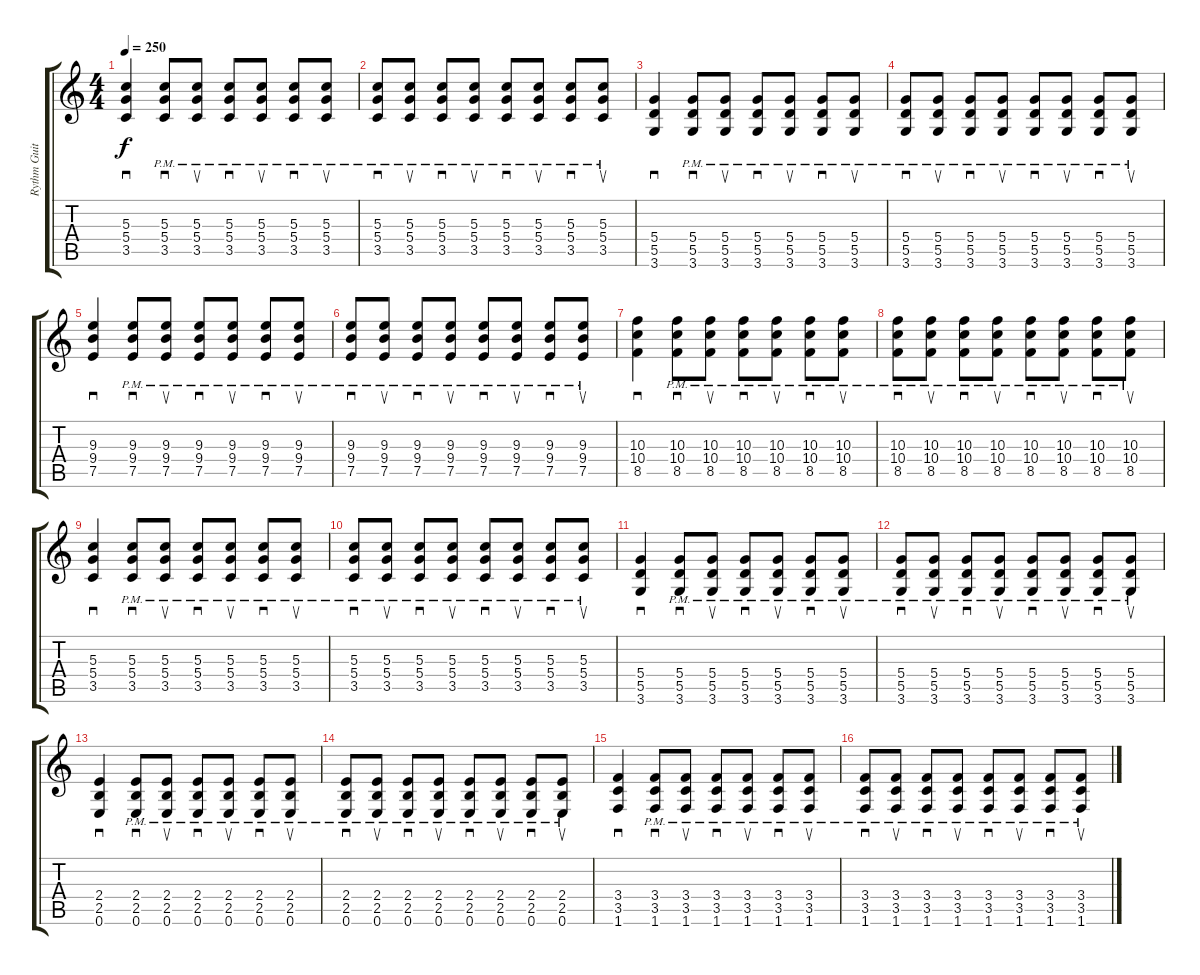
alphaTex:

\track ("Rythm Guitar" "Rythm Guit") {instrument distortionguitar}
\staff {score tabs}
\tuning (E4 B3 G3 D3 A2 E2) {hide}
\ts (4 4)
\tempo 250
\clef g2
\ks c
(5.3 5.4 3.5).4{sd dy f} (5.3{pm} 5.4{pm} 3.5{pm}).8{sd} (5.3{pm} 5.4{pm} 3.5{pm}).8{su} (5.3{pm} 5.4{pm} 3.5{pm}).8{sd} (5.3{pm} 5.4{pm} 3.5{pm}).8{su} (5.3{pm} 5.4{pm} 3.5{pm}).8{sd} (5.3{pm} 5.4{pm} 3.5{pm}).8{su} |
(5.3{pm} 5.4{pm} 3.5{pm}).8{sd} (5.3{pm} 5.4{pm} 3.5{pm}).8{su} (5.3{pm} 5.4{pm} 3.5{pm}).8{sd} (5.3{pm} 5.4{pm} 3.5{pm}).8{su} (5.3{pm} 5.4{pm} 3.5{pm}).8{sd} (5.3{pm} 5.4{pm} 3.5{pm}).8{su} (5.3{pm} 5.4{pm} 3.5{pm}).8{sd} (5.3{pm} 5.4{pm} 3.5{pm}).8{su} |
(5.4 5.5 3.6).4{sd} (5.4{pm} 5.5{pm} 3.6).8{sd} (5.4{pm} 5.5{pm} 3.6).8{su} (5.4{pm} 5.5{pm} 3.6).8{sd} (5.4{pm} 5.5{pm} 3.6).8{su} (5.4{pm} 5.5{pm} 3.6).8{sd} (5.4{pm} 5.5{pm} 3.6).8{su} |
(5.4{pm} 5.5{pm} 3.6).8{sd} (5.4{pm} 5.5{pm} 3.6).8{su} (5.4{pm} 5.5{pm} 3.6).8{sd} (5.4{pm} 5.5{pm} 3.6).8{su} (5.4{pm} 5.5{pm} 3.6).8{sd} (5.4{pm} 5.5{pm} 3.6).8{su} (5.4{pm} 5.5{pm} 3.6).8{sd} (5.4{pm} 5.5{pm} 3.6).8{su} |
(9.3 9.4 7.5).4{sd} (9.3{pm} 9.4{pm} 7.5{pm}).8{sd} (9.3{pm} 9.4{pm} 7.5{pm}).8{su} (9.3{pm} 9.4{pm} 7.5{pm}).8{sd} (9.3{pm} 9.4{pm} 7.5{pm}).8{su} (9.3{pm} 9.4{pm} 7.5{pm}).8{sd} (9.3{pm} 9.4{pm} 7.5{pm}).8{su} |
(9.3{pm} 9.4{pm} 7.5{pm}).8{sd} (9.3{pm} 9.4{pm} 7.5{pm}).8{su} (9.3{pm} 9.4{pm} 7.5{pm}).8{sd} (9.3{pm} 9.4{pm} 7.5{pm}).8{su} (9.3{pm} 9.4{pm} 7.5{pm}).8{sd} (9.3{pm} 9.4{pm} 7.5{pm}).8{su} (9.3{pm} 9.4{pm} 7.5{pm}).8{sd} (9.3{pm} 9.4{pm} 7.5{pm}).8{su} |
(10.3 10.4 8.5).4{sd} (10.3{pm} 10.4{pm} 8.5{pm}).8{sd} (10.3{pm} 10.4{pm} 8.5{pm}).8{su} (10.3{pm} 10.4{pm} 8.5{pm}).8{sd} (10.3{pm} 10.4{pm} 8.5{pm}).8{su} (10.3{pm} 10.4{pm} 8.5{pm}).8{sd} (10.3{pm} 10.4{pm} 8.5{pm}).8{su} |
(10.3{pm} 10.4{pm} 8.5{pm}).8{sd} (10.3{pm} 10.4{pm} 8.5{pm}).8{su} (10.3{pm} 10.4{pm} 8.5{pm}).8{sd} (10.3{pm} 10.4{pm} 8.5{pm}).8{su} (10.3{pm} 10.4{pm} 8.5{pm}).8{sd} (10.3{pm} 10.4{pm} 8.5{pm}).8{su} (10.3{pm} 10.4{pm} 8.5{pm}).8{sd} (10.3{pm} 10.4{pm} 8.5{pm}).8{su} |
(5.3 5.4 3.5).4{sd} (5.3{pm} 5.4{pm} 3.5{pm}).8{sd} (5.3{pm} 5.4{pm} 3.5{pm}).8{su} (5.3{pm} 5.4{pm} 3.5{pm}).8{sd} (5.3{pm} 5.4{pm} 3.5{pm}).8{su} (5.3{pm} 5.4{pm} 3.5{pm}).8{sd} (5.3{pm} 5.4{pm} 3.5{pm}).8{su} |
(5.3{pm} 5.4{pm} 3.5{pm}).8{sd} (5.3{pm} 5.4{pm} 3.5{pm}).8{su} (5.3{pm} 5.4{pm} 3.5{pm}).8{sd} (5.3{pm} 5.4{pm} 3.5{pm}).8{su} (5.3{pm} 5.4{pm} 3.5{pm}).8{sd} (5.3{pm} 5.4{pm} 3.5{pm}).8{su} (5.3{pm} 5.4{pm} 3.5{pm}).8{sd} (5.3{pm} 5.4{pm} 3.5{pm}).8{su} |
(5.4 5.5 3.6).4{sd} (5.4{pm} 5.5{pm} 3.6).8{sd} (5.4{pm} 5.5{pm} 3.6).8{su} (5.4{pm} 5.5{pm} 3.6).8{sd} (5.4{pm} 5.5{pm} 3.6).8{su} (5.4{pm} 5.5{pm} 3.6).8{sd} (5.4{pm} 5.5{pm} 3.6).8{su} |
(5.4{pm} 5.5{pm} 3.6).8{sd} (5.4{pm} 5.5{pm} 3.6).8{su} (5.4{pm} 5.5{pm} 3.6).8{sd} (5.4{pm} 5.5{pm} 3.6).8{su} (5.4{pm} 5.5{pm} 3.6).8{sd} (5.4{pm} 5.5{pm} 3.6).8{su} (5.4{pm} 5.5{pm} 3.6).8{sd} (5.4{pm} 5.5{pm} 3.6).8{su} |
(2.4 2.5 0.6).4{sd} (2.4{pm} 2.5 0.6).8{sd} (2.4{pm} 2.5 0.6).8{su} (2.4{pm} 2.5 0.6).8{sd} (2.4{pm} 2.5 0.6).8{su} (2.4{pm} 2.5 0.6).8{sd} (2.4{pm} 2.5 0.6).8{su} |
(2.4{pm} 2.5 0.6).8{sd} (2.4{pm} 2.5 0.6).8{su} (2.4{pm} 2.5 0.6).8{sd} (2.4{pm} 2.5 0.6).8{su} (2.4{pm} 2.5 0.6).8{sd} (2.4{pm} 2.5 0.6).8{su} (2.4{pm} 2.5 0.6).8{sd} (2.4{pm} 2.5 0.6).8{su} |
(3.4 3.5 1.6).4{sd} (3.4{pm} 3.5 1.6).8{sd} (3.4{pm} 3.5 1.6).8{su} (3.4{pm} 3.5 1.6).8{sd} (3.4{pm} 3.5 1.6).8{su} (3.4{pm} 3.5 1.6).8{sd} (3.4{pm} 3.5 1.6).8{su} |
(3.4{pm} 3.5 1.6).8{sd} (3.4{pm} 3.5 1.6).8{su} (3.4{pm} 3.5 1.6).8{sd} (3.4{pm} 3.5 1.6).8{su} (3.4{pm} 3.5 1.6).8{sd} (3.4{pm} 3.5 1.6).8{su} (3.4{pm} 3.5 1.6).8{sd} (3.4{pm} 3.5 1.6).8{su}
